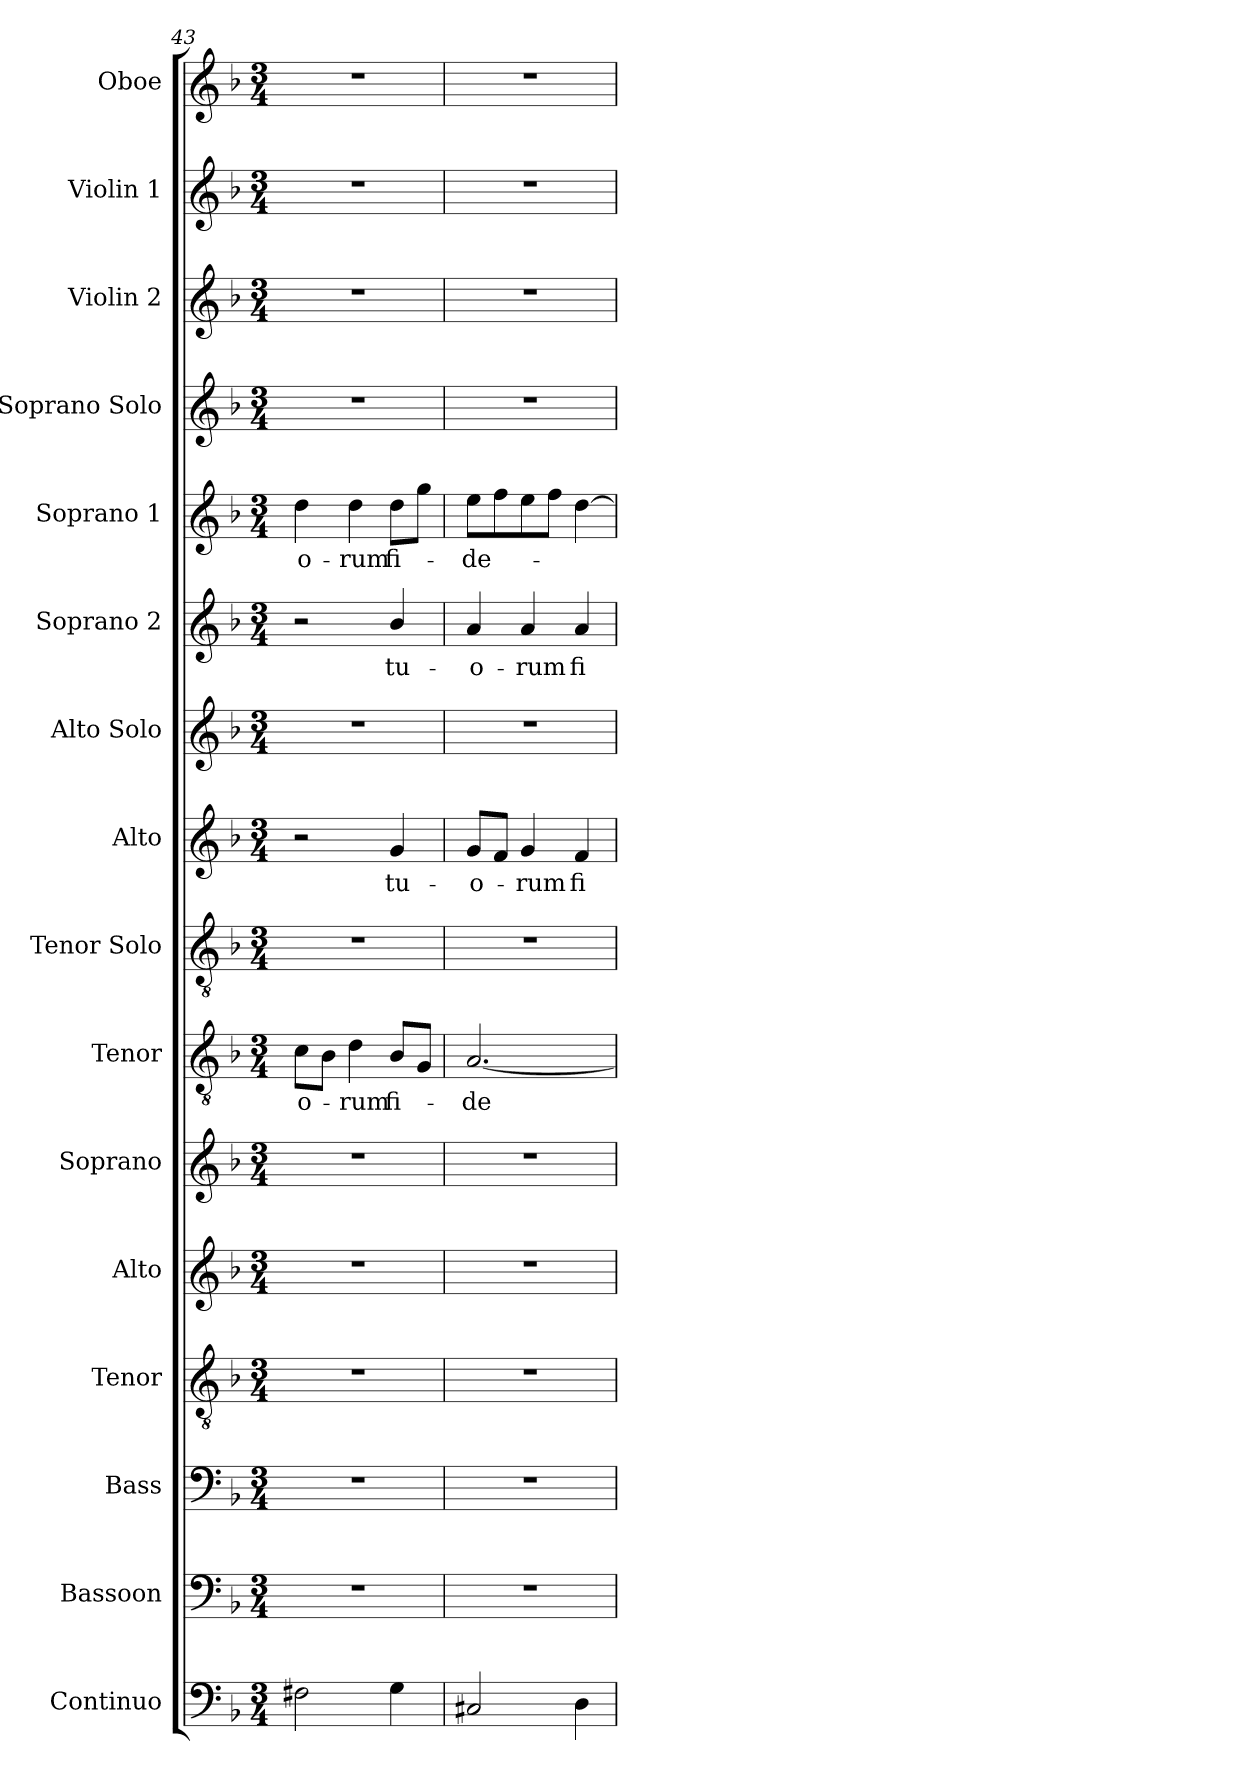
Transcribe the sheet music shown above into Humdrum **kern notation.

**kern	**kern	**kern	**kern	**kern	**kern	**kern	**text	**kern	**kern	**text	**kern	**kern	**text	**kern	**text	**kern	**kern	**kern	**kern
*part16	*part15	*part14	*part13	*part12	*part11	*part10	*part10	*part9	*part8	*part8	*part7	*part6	*part6	*part5	*part5	*part4	*part3	*part2	*part1
*staff16	*staff15	*staff14	*staff13	*staff12	*staff11	*staff10	*staff10	*staff9	*staff8	*staff8	*staff7	*staff6	*staff6	*staff5	*staff5	*staff4	*staff3	*staff2	*staff1
*I"Continuo	*I"Bassoon	*I"Bass	*I"Tenor	*I"Alto	*I"Soprano	*I"Tenor	*	*I"Tenor Solo	*I"Alto	*	*I"Alto Solo	*I"Soprano 2	*	*I"Soprano 1	*	*I"Soprano Solo	*I"Violin 2	*I"Violin 1	*I"Oboe
*I'Cont.	*I'Bsn.	*I'B.	*I'T.	*I'A.	*I'S.	*I'T.	*	*I'T. Solo	*I'A.	*	*I'A.  Solo	*I'S2.	*	*I'S1.	*	*I'S. Solo	*I'Vln. 2	*I'Vln. 1	*I'Ob.
*clefF4	*clefF4	*clefF4	*clefGv2	*clefG2	*clefG2	*clefGv2	*	*clefGv2	*clefG2	*	*clefG2	*clefG2	*	*clefG2	*	*clefG2	*clefG2	*clefG2	*clefG2
*	*	*	*ITrd7c12	*	*	*ITrd7c12	*	*ITrd7c12	*	*	*	*	*	*	*	*	*	*	*
*k[b-]	*k[b-]	*k[b-]	*k[b-]	*k[b-]	*k[b-]	*k[b-]	*	*k[b-]	*k[b-]	*	*k[b-]	*k[b-]	*	*k[b-]	*	*k[b-]	*k[b-]	*k[b-]	*k[b-]
*F:	*F:	*F:	*F:	*F:	*F:	*F:	*	*F:	*F:	*	*F:	*F:	*	*F:	*	*F:	*F:	*F:	*F:
*M3/4	*M3/4	*M3/4	*M3/4	*M3/4	*M3/4	*M3/4	*	*M3/4	*M3/4	*	*M3/4	*M3/4	*	*M3/4	*	*M3/4	*M3/4	*M3/4	*M3/4
=43	=43	=43	=43	=43	=43	=43	=43	=43	=43	=43	=43	=43	=43	=43	=43	=43	=43	=43	=43
!	!LO:N:vis=1	!LO:N:vis=1	!LO:N:vis=1	!LO:N:vis=1	!LO:N:vis=1	!	!	!	!	!	!	!	!	!	!	!	!	!	!
!	!	!	!	!	!	!	!LO:LY:b:color=#000000	!LO:N:vis=1	!	!	!LO:N:vis=1	!	!	!	!	!	!	!	!
!	!	!	!	!	!	!	!	!	!	!	!	!	!	!	!LO:LY:b:color=#000000	!LO:N:vis=1	!LO:N:vis=1	!LO:N:vis=1	!LO:N:vis=1
2F#Xi\	2.r	2.r	2.r	2.r	2.r	8Ci\L	-o-	2.r	2r	.	2.r	2r	.	4ddi\	-o-	2.r	2.r	2.r	2.r
.	.	.	.	.	.	8BB-i\J	.	.	.	.	.	.	.	.	.	.	.	.	.
!	!	!	!	!	!	!	!LO:LY:b:color=#000000	!	!	!	!	!	!	!	!	!	!	!	!
!	!	!	!	!	!	!	!	!	!	!	!	!	!	!	!LO:LY:b:color=#000000	!	!	!	!
.	.	.	.	.	.	4Di\	-rum	.	.	.	.	.	.	4ddi\	-rum	.	.	.	.
!	!	!	!	!	!	!	!LO:LY:b:color=#000000	!	!	!	!	!	!	!	!	!	!	!	!
!	!	!	!	!	!	!	!	!	!	!LO:LY:b:color=#000000	!	!	!	!	!	!	!	!	!
!	!	!	!	!	!	!	!	!	!	!	!	!	!LO:LY:b:color=#000000	!	!	!	!	!	!
!	!	!	!	!	!	!	!	!	!	!	!	!	!	!	!LO:LY:b:color=#000000	!	!	!	!
4Gi\	.	.	.	.	.	8BB-i/L	fi-	.	4gi/	tu-	.	4b-i/	tu-	8ddi\L	fi-	.	.	.	.
.	.	.	.	.	.	8GGi/J	.	.	.	.	.	.	.	8ggi\J	.	.	.	.	.
=44	=44	=44	=44	=44	=44	=44	=44	=44	=44	=44	=44	=44	=44	=44	=44	=44	=44	=44	=44
!	!LO:N:vis=1	!LO:N:vis=1	!LO:N:vis=1	!LO:N:vis=1	!LO:N:vis=1	!	!	!	!	!	!	!	!	!	!	!	!	!	!
!	!	!	!	!	!	!	!LO:LY:b:color=#000000	!LO:N:vis=1	!	!	!	!	!	!	!	!	!	!	!
!	!	!	!	!	!	!	!	!	!	!LO:LY:b:color=#000000	!LO:N:vis=1	!	!	!	!	!	!	!	!
!	!	!	!	!	!	!	!	!	!	!	!	!	!LO:LY:b:color=#000000	!	!	!	!	!	!
!	!	!	!	!	!	!	!	!	!	!	!	!	!	!	!LO:LY:b:color=#000000	!LO:N:vis=1	!LO:N:vis=1	!LO:N:vis=1	!LO:N:vis=1
2C#Xi/	2.r	2.r	2.r	2.r	2.r	[2.AAi/	-de-	2.r	8gi/L	-o-	2.r	4ai/	-o-	8eei\L	-de-	2.r	2.r	2.r	2.r
.	.	.	.	.	.	.	.	.	8fi/J	.	.	.	.	8ffi\	.	.	.	.	.
!	!	!	!	!	!	!	!	!	!	!LO:LY:b:color=#000000	!	!	!	!	!	!	!	!	!
!	!	!	!	!	!	!	!	!	!	!	!	!	!LO:LY:b:color=#000000	!	!	!	!	!	!
.	.	.	.	.	.	.	.	.	4gi/	-rum	.	4ai/	-rum	8eei\	.	.	.	.	.
.	.	.	.	.	.	.	.	.	.	.	.	.	.	8ffi\J	.	.	.	.	.
!	!	!	!	!	!	!	!	!	!	!LO:LY:b:color=#000000	!	!	!	!	!	!	!	!	!
!	!	!	!	!	!	!	!	!	!	!	!	!	!LO:LY:b:color=#000000	!	!	!	!	!	!
4Di\	.	.	.	.	.	.	.	.	4fi/	fi-	.	4ai/	fi-	[4ddi\	.	.	.	.	.
=	=	=	=	=	=	=	=	=	=	=	=	=	=	=	=	=	=	=	=
*-	*-	*-	*-	*-	*-	*-	*-	*-	*-	*-	*-	*-	*-	*-	*-	*-	*-	*-	*-
